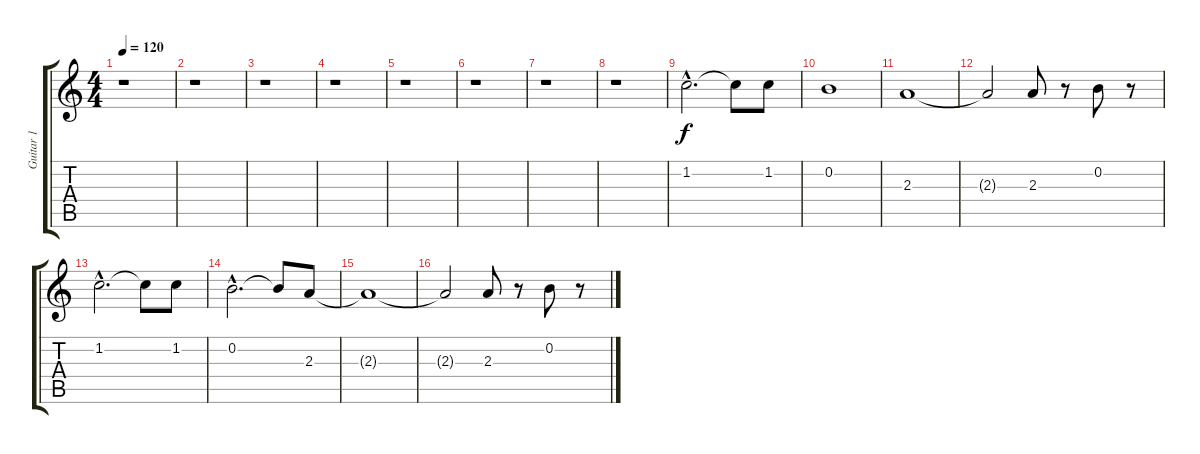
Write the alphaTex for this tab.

\track ("Guitar 1" "Guitar 1") {instrument overdrivenguitar}
\staff {score tabs}
\tuning (E4 B3 G3 D3 A2 E2) {hide}
\ts (4 4)
\tempo 120
\clef g2
\ks c
r.1{dy f instrument overdrivenguitar} |
r.1 |
r.1 |
r.1 |
r.1 |
r.1 |
r.1 |
r.1 |
1.2{hac}.2{d} 1.2{t}.8 1.2.8 |
0.2.1 |
2.3.1 |
2.3{t}.2 2.3.8 r.8 0.2.8 r.8 |
1.2{hac}.2{d} 1.2{t}.8 1.2.8 |
0.2{hac}.2{d} 0.2{t}.8 2.3.8 |
2.3{t}.1 |
2.3{t}.2 2.3.8 r.8 0.2.8 r.8
